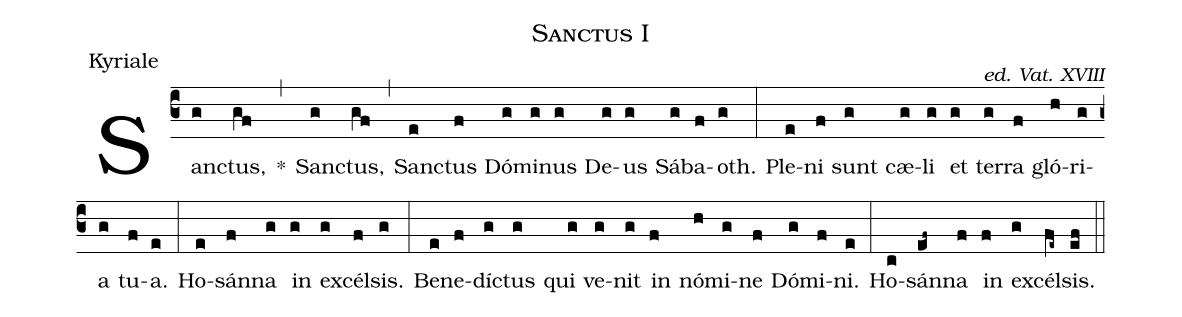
name:Sanctus I;
office-part:Kyriale;
commentary:ed. Vat. XVIII;
%%
(c3) San(g)ctus,(gf) *(,) San(g)ctus,(gf) (,) San(e)ctus(f) Dó(g)mi(g)nus(g) De(g)us(g) Sá(g)ba(f)oth.(g) (:) Ple(e)ni(f) sunt(g) cæ(g)li(g) et(g) ter(g)ra(f) gló(h)ri(g)a(g) tu(f)a.(e) (:) Ho(e)sán(f)na(g) in(g) ex(g)cél(f)sis.(g) (:) Be(e)ne(f)díc(g)tus(g) qui(g) ve(g)nit(g) in(f) nó(h)mi(g)ne(f) Dó(g)mi(f)ni.(e) (:) Ho(c)sán(ef~)na(f) in(f) ex(g)cél(fe~)sis.(ef) (::)
